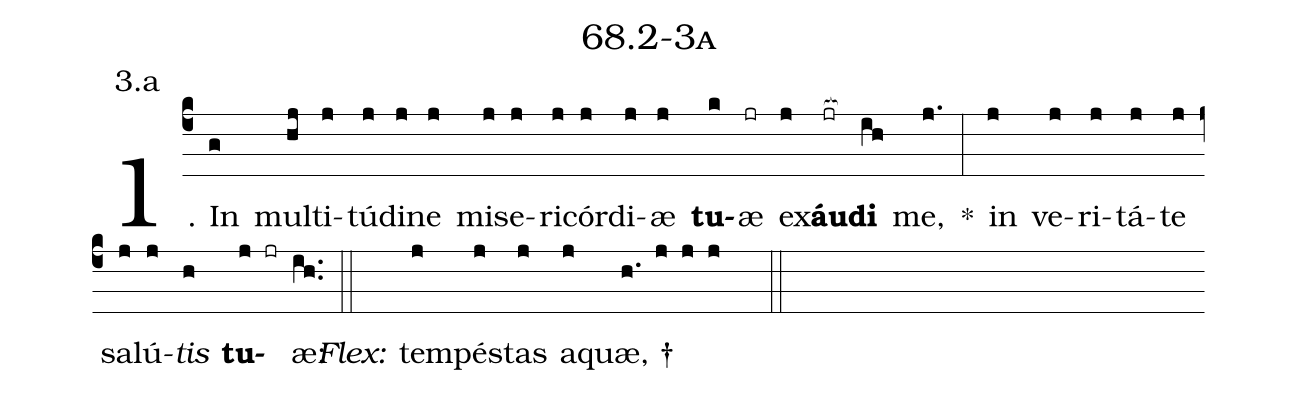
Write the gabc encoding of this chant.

name: 68.2-3a;
annotation: 3.a;
%%
(c4)1. In(g) mul(hj)ti(j)tú(j)di(j)ne(j) mi(j)se(j)ri(j)cór(j)di(j)æ(j) <b>tu</b>(k)æ(jr) ex(j)<b>áu</b>(jr[ocb:1{])<b>di</b>(ih[ocb:0}]) me,(j.) *(:) in(j) ve(j)ri(j)tá(j)te(j) sa(j)lú(j)<i>tis</i>(h) <b>tu</b>(j jr)æ:(ih..) (::)
<i>Flex:</i>()  tem(j)pés(j)tas(j) a(j)quæ, †(h. j j j  ::)

%E(j) u(j) o(j) u(h) a(j) e.(ih..) (::)
